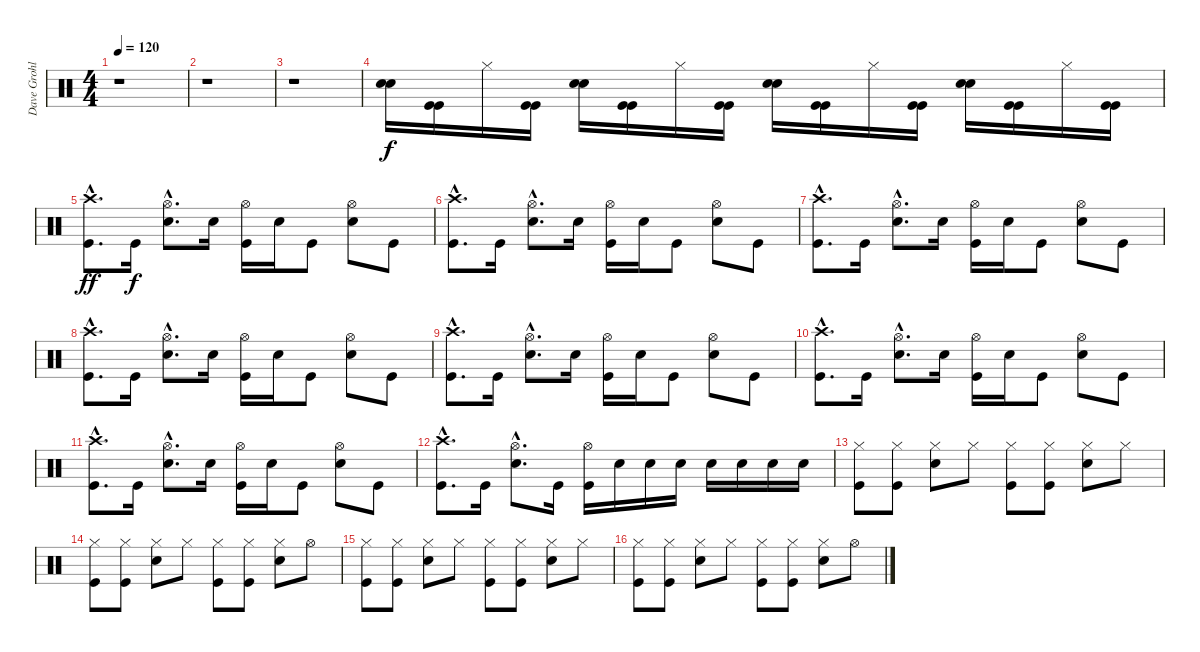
\track ("Dave Grohl - Drums" "Dave Grohl") {instrument percussion}
\staff {score}
\articulation defaults
\ts (4 4)
\tempo 120
\clef neutral
\ks c
r.1{dy f} |
r.1 |
r.1 |
("Snare (hit) 2" "Snare (hit) 2").16 ("Kick (hit)" "Kick (hit)").16 "Hi-Hat (closed)".16 ("Kick (hit)" "Kick (hit)").16 ("Snare (hit) 2" "Snare (hit) 2").16 ("Kick (hit)" "Kick (hit)").16 "Hi-Hat (closed)".16 ("Kick (hit)" "Kick (hit)").16 ("Snare (hit) 2" "Snare (hit) 2").16 ("Kick (hit)" "Kick (hit)").16 "Hi-Hat (closed)".16 ("Kick (hit)" "Kick (hit)").16 ("Snare (hit) 2" "Snare (hit) 2").16 ("Kick (hit)" "Kick (hit)").16 "Hi-Hat (closed)".16 ("Kick (hit)" "Kick (hit)").16 |
("Crash high (hit)"{hac} "Kick (hit)"{hac}).8{d dy ff} "Kick (hit)".16{dy f} ("Hi-Hat (open)"{hac} "Snare (hit) 2"{hac}).8{d} "Snare (hit) 2".16 ("Hi-Hat (open)" "Kick (hit)").16 "Snare (hit) 2".16 "Kick (hit)".8 ("Hi-Hat (open)" "Snare (hit) 2").8 "Kick (hit)".8 |
("Crash high (hit)"{hac} "Kick (hit)"{hac}).8{d} "Kick (hit)".16 ("Hi-Hat (open)"{hac} "Snare (hit) 2"{hac}).8{d} "Snare (hit) 2".16 ("Hi-Hat (open)" "Kick (hit)").16 "Snare (hit) 2".16 "Kick (hit)".8 ("Hi-Hat (open)" "Snare (hit) 2").8 "Kick (hit)".8 |
("Crash high (hit)"{hac} "Kick (hit)"{hac}).8{d} "Kick (hit)".16 ("Hi-Hat (open)"{hac} "Snare (hit) 2"{hac}).8{d} "Snare (hit) 2".16 ("Hi-Hat (open)" "Kick (hit)").16 "Snare (hit) 2".16 "Kick (hit)".8 ("Hi-Hat (open)" "Snare (hit) 2").8 "Kick (hit)".8 |
("Crash high (hit)"{hac} "Kick (hit)"{hac}).8{d} "Kick (hit)".16 ("Hi-Hat (open)"{hac} "Snare (hit) 2"{hac}).8{d} "Snare (hit) 2".16 ("Hi-Hat (open)" "Kick (hit)").16 "Snare (hit) 2".16 "Kick (hit)".8 ("Hi-Hat (open)" "Snare (hit) 2").8 "Kick (hit)".8 |
("Crash high (hit)"{hac} "Kick (hit)"{hac}).8{d} "Kick (hit)".16 ("Hi-Hat (open)"{hac} "Snare (hit) 2"{hac}).8{d} "Snare (hit) 2".16 ("Hi-Hat (open)" "Kick (hit)").16 "Snare (hit) 2".16 "Kick (hit)".8 ("Hi-Hat (open)" "Snare (hit) 2").8 "Kick (hit)".8 |
("Crash high (hit)"{hac} "Kick (hit)"{hac}).8{d} "Kick (hit)".16 ("Hi-Hat (open)"{hac} "Snare (hit) 2"{hac}).8{d} "Snare (hit) 2".16 ("Hi-Hat (open)" "Kick (hit)").16 "Snare (hit) 2".16 "Kick (hit)".8 ("Hi-Hat (open)" "Snare (hit) 2").8 "Kick (hit)".8 |
("Crash high (hit)"{hac} "Kick (hit)"{hac}).8{d} "Kick (hit)".16 ("Hi-Hat (open)"{hac} "Snare (hit) 2"{hac}).8{d} "Snare (hit) 2".16 ("Hi-Hat (open)" "Kick (hit)").16 "Snare (hit) 2".16 "Kick (hit)".8 ("Hi-Hat (open)" "Snare (hit) 2").8 "Kick (hit)".8 |
("Crash high (hit)"{hac} "Kick (hit)"{hac}).8{d} "Kick (hit)".16 ("Hi-Hat (open)"{hac} "Snare (hit) 2"{hac}).8{d} "Kick (hit)".16 ("Hi-Hat (open)" "Kick (hit)").16 "Snare (hit) 2".16 "Snare (hit) 2".16 "Snare (hit) 2".16 "Snare (hit) 2".16 "Snare (hit) 2".16 "Snare (hit) 2".16 "Snare (hit) 2".16 |
("Hi-Hat (closed)" "Kick (hit)").8 ("Hi-Hat (closed)" "Kick (hit)").8 ("Hi-Hat (closed)" "Snare (hit) 2").8 "Hi-Hat (closed)".8 ("Hi-Hat (closed)" "Kick (hit)").8 ("Hi-Hat (closed)" "Kick (hit)").8 ("Hi-Hat (closed)" "Snare (hit) 2").8 "Hi-Hat (closed)".8 |
("Hi-Hat (closed)" "Kick (hit)").8 ("Hi-Hat (closed)" "Kick (hit)").8 ("Hi-Hat (closed)" "Snare (hit) 2").8 "Hi-Hat (closed)".8 ("Hi-Hat (closed)" "Kick (hit)").8 ("Hi-Hat (closed)" "Kick (hit)").8 ("Hi-Hat (closed)" "Snare (hit) 2").8 "Hi-Hat (open)".8 |
("Hi-Hat (closed)" "Kick (hit)").8 ("Hi-Hat (closed)" "Kick (hit)").8 ("Hi-Hat (closed)" "Snare (hit) 2").8 "Hi-Hat (closed)".8 ("Hi-Hat (closed)" "Kick (hit)").8 ("Hi-Hat (closed)" "Kick (hit)").8 ("Hi-Hat (closed)" "Snare (hit) 2").8 "Hi-Hat (closed)".8 |
("Hi-Hat (closed)" "Kick (hit)").8 ("Hi-Hat (closed)" "Kick (hit)").8 ("Hi-Hat (closed)" "Snare (hit) 2").8 "Hi-Hat (closed)".8 ("Hi-Hat (closed)" "Kick (hit)").8 ("Hi-Hat (closed)" "Kick (hit)").8 ("Hi-Hat (closed)" "Snare (hit) 2").8 "Hi-Hat (open)".8
